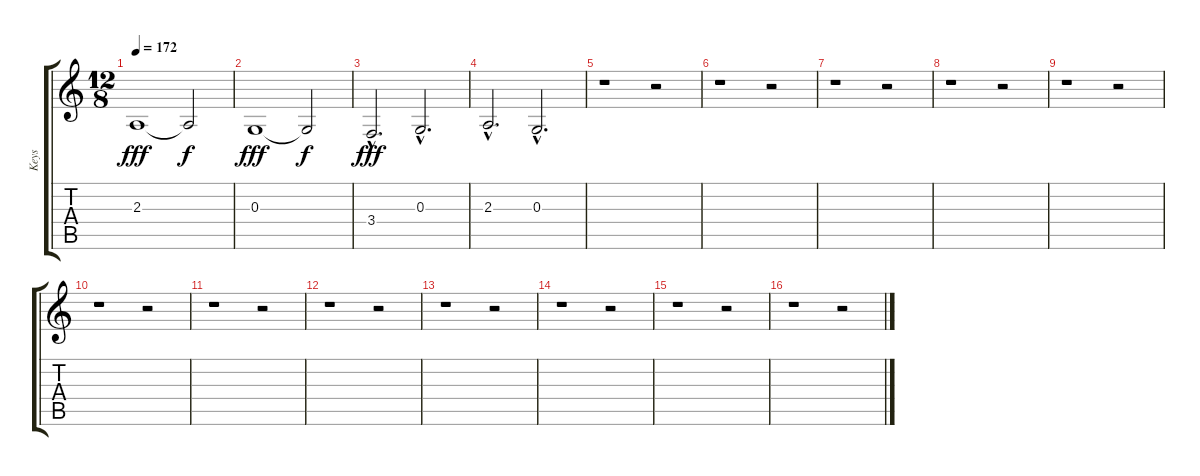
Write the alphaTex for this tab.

\track ("Keys" "Keys") {instrument pad4choir}
\staff {score tabs}
\tuning (E4 B3 G3 D3 A2 E2) {hide}
\ts (12 8)
\tempo 172
\clef g2
\ks c
2.3.1{dy fff} 2.3{t}.2{dy f} |
0.3.1{dy fff} 0.3{t}.2{dy f} |
3.4{hac}.2{d dy fff} 0.3{hac}.2{d} |
2.3{hac}.2{d} 0.3{hac}.2{d} |
r.1 r.2 |
r.1 r.2 |
r.1 r.2 |
r.1 r.2 |
r.1 r.2 |
r.1 r.2 |
r.1 r.2 |
r.1 r.2 |
r.1 r.2 |
r.1 r.2 |
r.1 r.2 |
r.1 r.2
